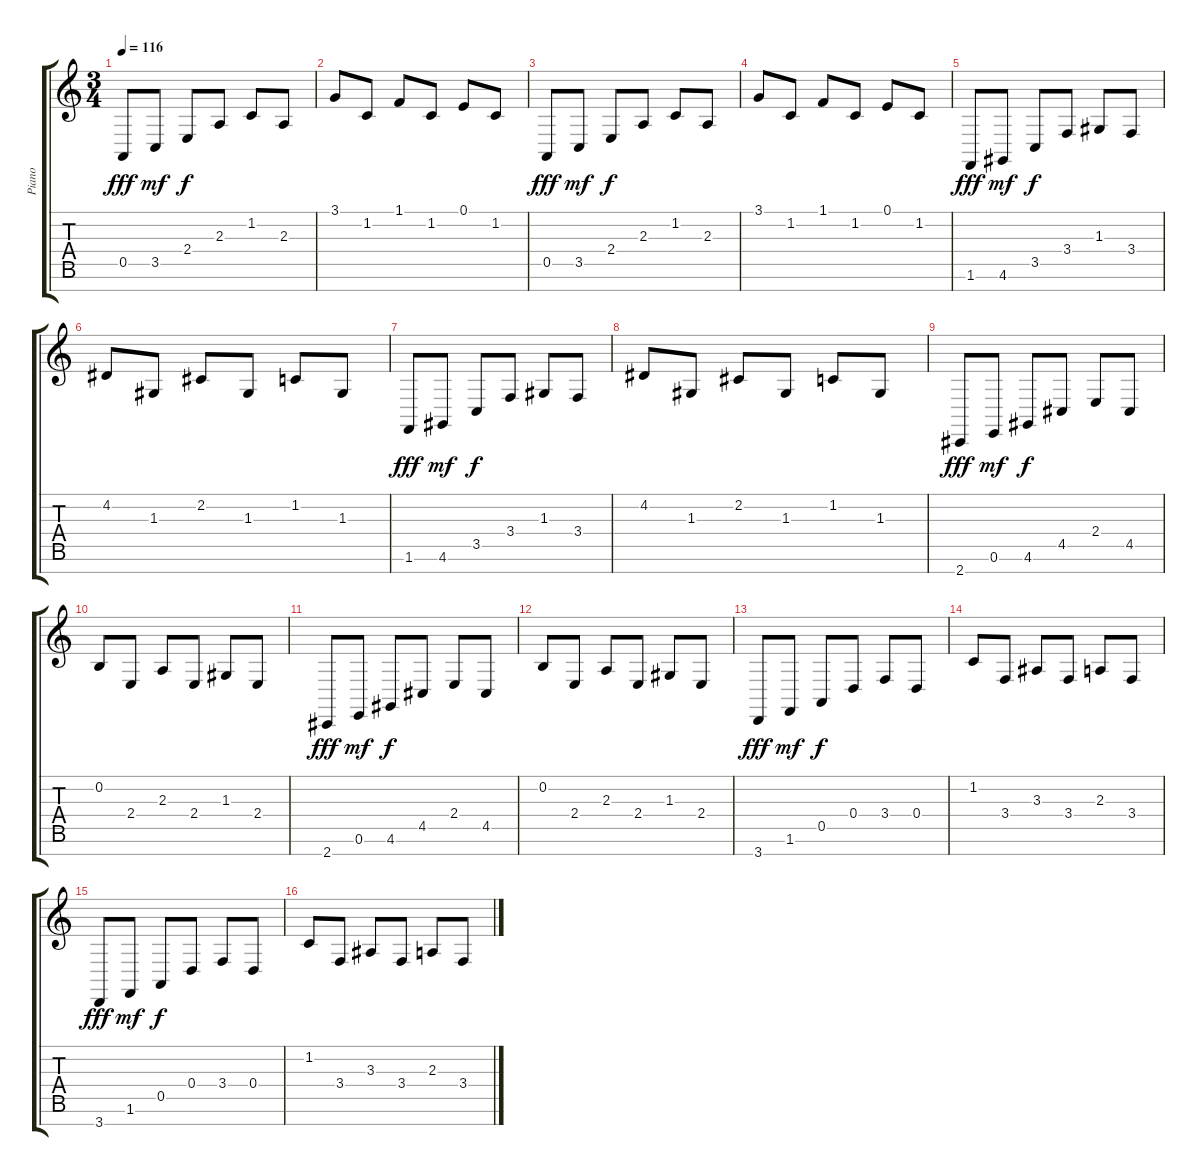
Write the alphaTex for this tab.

\track ("Piano" "Piano") {instrument acousticgrandpiano}
\staff {score tabs}
\tuning (E4 B3 G3 D3 A2 E2 B1) {hide}
\ts (3 4)
\tempo 116
\clef g2
\ks c
0.5.8{dy fff} 3.5.8{dy mf} 2.4.8{dy f} 2.3.8 1.2.8 2.3.8 |
3.1.8 1.2.8 1.1.8 1.2.8 0.1.8 1.2.8 |
0.5.8{dy fff} 3.5.8{dy mf} 2.4.8{dy f} 2.3.8 1.2.8 2.3.8 |
3.1.8 1.2.8 1.1.8 1.2.8 0.1.8 1.2.8 |
1.6.8{dy fff} 4.6.8{dy mf} 3.5.8{dy f} 3.4.8 1.3.8 3.4.8 |
4.2.8 1.3.8 2.2.8 1.3.8 1.2.8 1.3.8 |
1.6.8{dy fff} 4.6.8{dy mf} 3.5.8{dy f} 3.4.8 1.3.8 3.4.8 |
4.2.8 1.3.8 2.2.8 1.3.8 1.2.8 1.3.8 |
2.7.8{dy fff} 0.6.8{dy mf} 4.6.8{dy f} 4.5.8 2.4.8 4.5.8 |
0.2.8 2.4.8 2.3.8 2.4.8 1.3.8 2.4.8 |
2.7.8{dy fff} 0.6.8{dy mf} 4.6.8{dy f} 4.5.8 2.4.8 4.5.8 |
0.2.8 2.4.8 2.3.8 2.4.8 1.3.8 2.4.8 |
3.7.8{dy fff} 1.6.8{dy mf} 0.5.8{dy f} 0.4.8 3.4.8 0.4.8 |
1.2.8 3.4.8 3.3.8 3.4.8 2.3.8 3.4.8 |
3.7.8{dy fff} 1.6.8{dy mf} 0.5.8{dy f} 0.4.8 3.4.8 0.4.8 |
1.2.8 3.4.8 3.3.8 3.4.8 2.3.8 3.4.8
